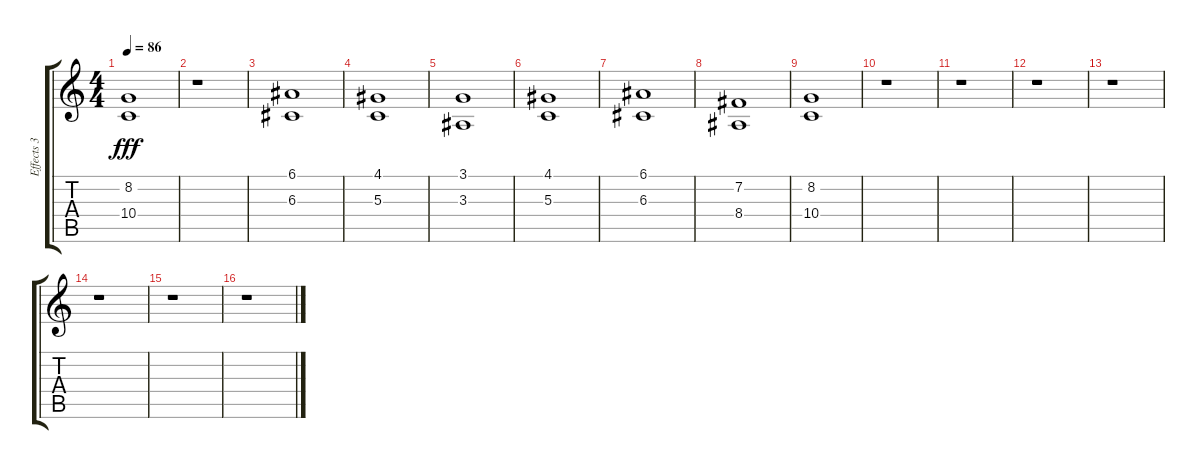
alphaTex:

\track ("Effects 3" "Effects 3") {instrument pad5bowed}
\staff {score tabs}
\tuning (E4 B3 G3 D3 A2 E2) {hide}
\ts (4 4)
\tempo 86
\clef g2
\ks c
(8.2 10.4).1{dy fff} |
r.1 |
(6.1 6.3).1 |
(4.1 5.3).1 |
(3.1 3.3).1 |
(4.1 5.3).1 |
(6.1 6.3).1 |
(7.2 8.4).1 |
(8.2 10.4).1 |
r.1 |
r.1 |
r.1 |
r.1 |
r.1 |
r.1 |
r.1
